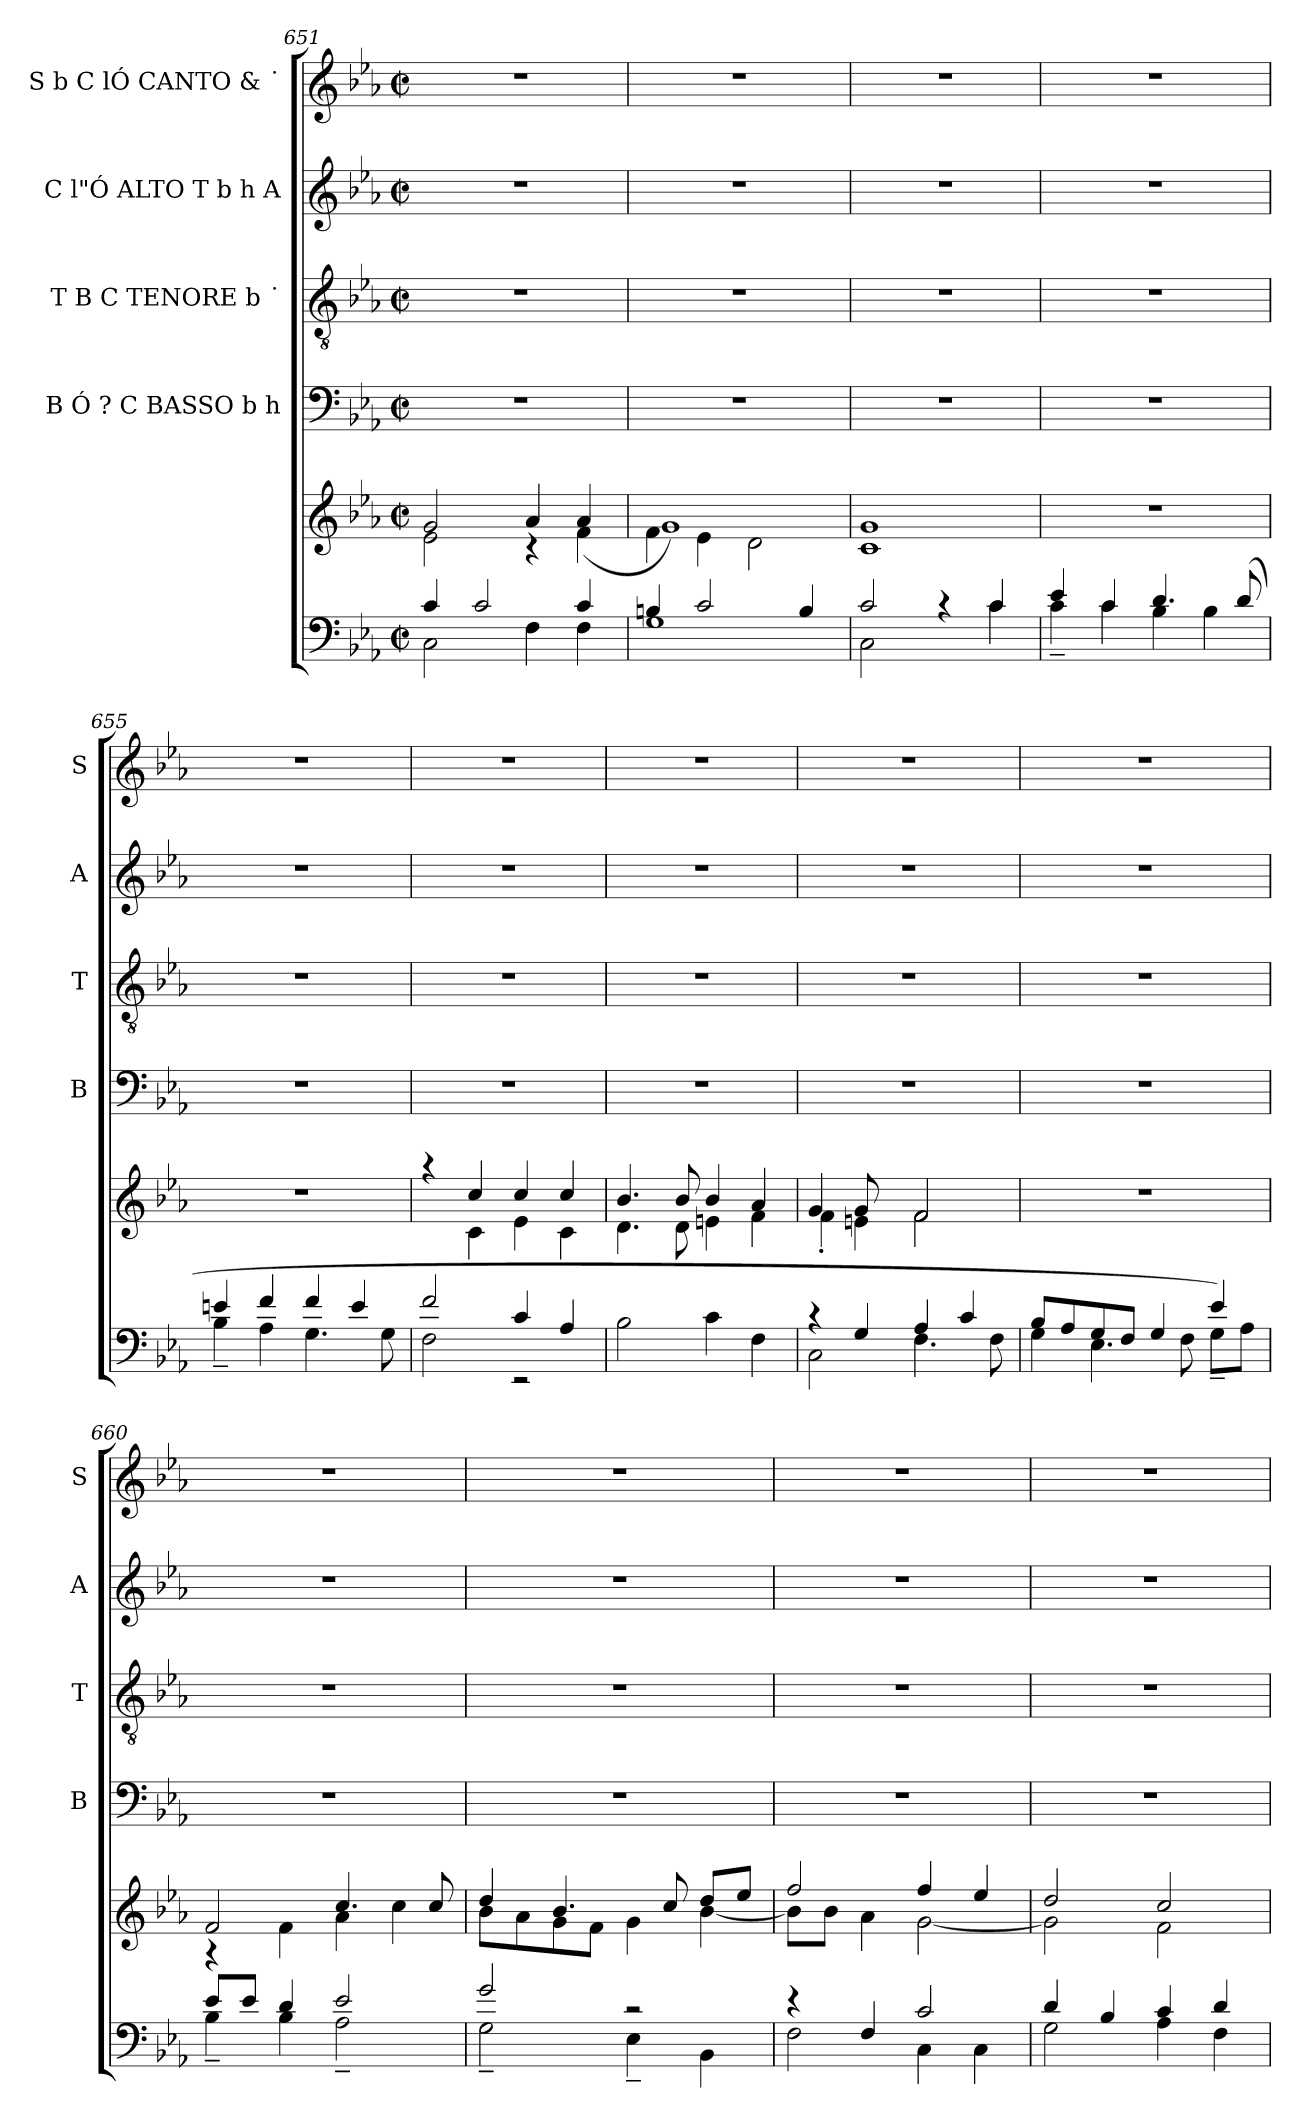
**kern	**kern	**kern	**kern	**kern	**kern
*part6	*part5	*part4	*part3	*part2	*part1
*staff6	*staff5	*staff4	*staff3	*staff2	*staff1
*	*	*I"B Ó ? C BASSO b h	*I"T B C TENORE b ˙	*I"C l"Ó ALTO T b h A	*I"S b C lÓ CANTO & ˙
*	*	*I'B	*I'T	*I'A	*I'S
*clefF4	*clefG2	*clefF4	*clefGv2	*clefG2	*clefG2
*k[b-e-a-]	*k[b-e-a-]	*k[b-e-a-]	*k[b-e-a-]	*k[b-e-a-]	*k[b-e-a-]
*E-:	*E-:	*E-:	*E-:	*E-:	*E-:
*M2/2	*M2/2	*M2/2	*M2/2	*M2/2	*M2/2
*met(c|)	*met(c|)	*met(c|)	*met(c|)	*met(c|)	*met(c|)
=651	=651	=651	=651	=651	=651
*^	*^	*	*	*	*
4c/	2C\	2g/	2e-\	1r	1r	1r	1r
2c/	.	.	.	.	.	.	.
.	4F\	4a-/	4rc	.	.	.	.
4c/	4F\	4a-/	(<4f\	.	.	.	.
=652	=652	=652	=652	=652	=652	=652	=652
4Bn/	1G	4f\	1g)	1r	1r	1r	1r
2c/	.	4e-\	.	.	.	.	.
.	.	2d\	.	.	.	.	.
4B/	.	.	.	.	.	.	.
*	*	*v	*v	*	*	*	*
=653	=653	=653	=653	=653	=653	=653
2c/	2C\	1c 1g	1r	1r	1r	1r
4rc	4ryy	.	.	.	.	.
4c/	4c\	.	.	.	.	.
=654	=654	=654	=654	=654	=654	=654
4e-/	4c~<\	1r	1r	1r	1r	1r
4c/	4c\	.	.	.	.	.
4.d/	4B-\	.	.	.	.	.
.	(<4B-\	.	.	.	.	.
(8d/	.	.	.	.	.	.
!!LO:LB:g=z
=655	=655	=655	=655	=655	=655	=655
4en/	4B-~<\	1r	1r	1r	1r	1r
4f/	4A-\	.	.	.	.	.
4f/	4.G\	.	.	.	.	.
4e/	.	.	.	.	.	.
.	8G\	.	.	.	.	.
=656	=656	=656	=656	=656	=656	=656
*	*	*^	*	*	*	*
2f/	2F\	4raa	4ryy	1r	1r	1r	1r
.	.	4cc/	4c\	.	.	.	.
4c/	2rEE	4cc/	4e-\	.	.	.	.
4A-/	.	4cc/	4c\	.	.	.	.
*v	*v	*	*	*	*	*	*
=657	=657	=657	=657	=657	=657	=657
2B-\	4.b-/	4.d\	1r	1r	1r	1r
.	8b-/	8d\	.	.	.	.
4c\	4b-/	4en\	.	.	.	.
4F\	4a-/	4f\	.	.	.	.
=658	=658	=658	=658	=658	=658	=658
*^	*	*	*	*	*	*
4rc	2C\	4g/	4f'<\	1r	1r	1r	1r
4G/	.	8g/	4en\	.	.	.	.
.	.	8ryy	.	.	.	.	.
4A-/	4.F\	2f/	2f\	.	.	.	.
4c/	.	.	.	.	.	.	.
.	8F\	.	.	.	.	.	.
*	*	*v	*v	*	*	*	*
=659	=659	=659	=659	=659	=659	=659
8B-/L	4G\	1r	1r	1r	1r	1r
8A-/	.	.	.	.	.	.
8G/	4.E-\	.	.	.	.	.
8F/J	.	.	.	.	.	.
4G/	.	.	.	.	.	.
.	8F\	.	.	.	.	.
4e-/)	8G~<\L	.	.	.	.	.
.	8A-\J	.	.	.	.	.
!!LO:LB:g=z
=660	=660	=660	=660	=660	=660	=660
*	*	*^	*	*	*	*
8e-/L	4B-~<\	2f/	4rA	1r	1r	1r	1r
8e-/J	.	.	.	.	.	.	.
4d/	4B-\	.	4f\	.	.	.	.
2e-/	2A-~<\	4.cc/	4a-\	.	.	.	.
.	.	.	4cc\	.	.	.	.
.	.	8cc/	.	.	.	.	.
=661	=661	=661	=661	=661	=661	=661	=661
2g/	2G~<\	4dd/	8b-\L	1r	1r	1r	1r
.	.	.	8a-\	.	.	.	.
.	.	4.b-/	8g\	.	.	.	.
.	.	.	8f\J	.	.	.	.
2rc	4E-~<\	.	4g\	.	.	.	.
.	.	8cc/	.	.	.	.	.
.	4BB-\	8dd/L	[<4b-\	.	.	.	.
.	.	8ee-/J	.	.	.	.	.
=662	=662	=662	=662	=662	=662	=662	=662
4re	2F\	2ff/	8b-\L]	1r	1r	1r	1r
.	.	.	8b-\J	.	.	.	.
4F/	.	.	4a-\	.	.	.	.
2c/	4C\	4ff/	[<2g\	.	.	.	.
.	4C\	4ee-/	.	.	.	.	.
=663	=663	=663	=663	=663	=663	=663	=663
4d/	2G\	2dd/	2g\]	1r	1r	1r	1r
4B-/	.	.	.	.	.	.	.
4c/	4A-\	2cc/	2f\	.	.	.	.
4d/	4F\	.	.	.	.	.	.
*v	*v	*	*	*	*	*	*
*	*v	*v	*	*	*	*
=	=	=	=	=	=
*-	*-	*-	*-	*-	*-
